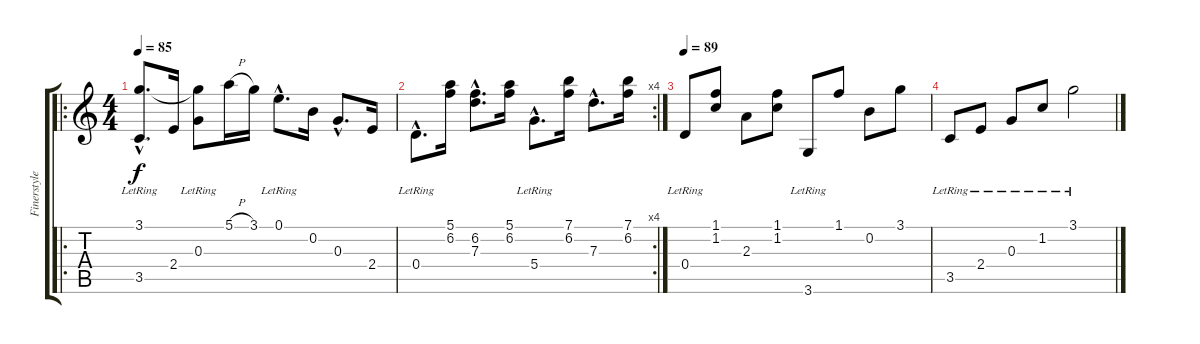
\track ("Finerstyle  Guitar" "Finerstyle") {instrument acousticguitarsteel}
\staff {score tabs}
\tuning (E4 B3 G3 D3 A2 E2) {hide}
\ro
\ts (4 4)
\tempo 85
\clef g2
\ks c
(3.1{hac} 3.5{hac lr}).8{d dy f} 2.4.16 (3.1{t} 0.3{lr}).8 5.1{h}.16 3.1.16 0.1{hac lr}.8{d} 0.2.16 0.3{hac}.8{d} 2.4.16 |
\rc 4
0.4{hac lr}.8{d} (5.1 6.2).16 (6.2{hac} 7.3{hac}).8{d} (5.1 6.2).16 5.4{hac lr}.8{d} (7.1 6.2).16 7.3{hac}.8{d} (7.1 6.2).16 |
\tempo 89
0.4{lr}.8 (1.1 1.2).8 2.3.8 (1.1 1.2).8 3.6{lr}.8 1.1.8 0.2.8 3.1.8 |
3.5{lr}.8 2.4{lr}.8 0.3{lr}.8 1.2{lr}.8 3.1{lr}.2
